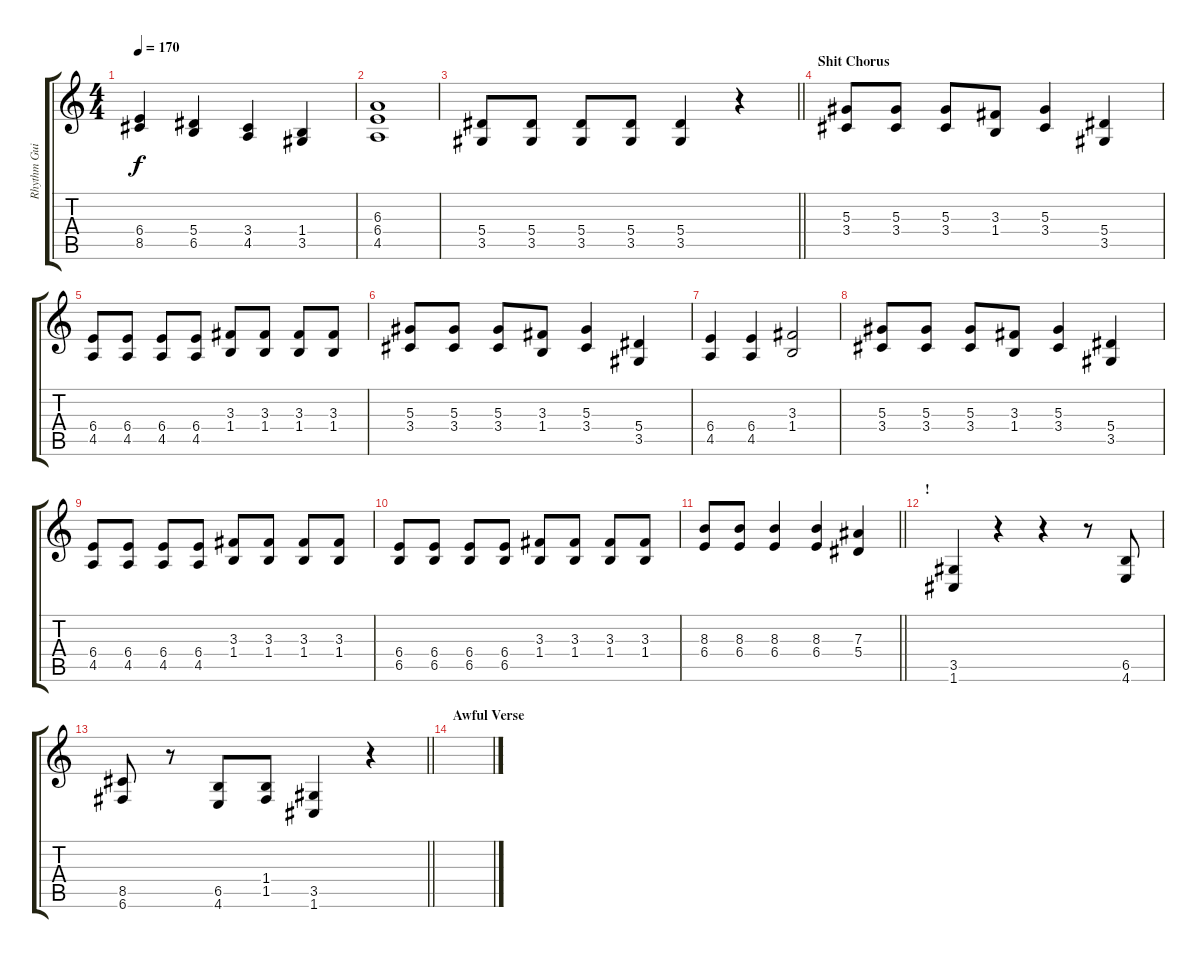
\track ("Rhythm Guitar" "Rhythm Gui") {instrument distortionguitar}
\staff {score tabs}
\tuning (C4 G3 Eb3 Bb2 F2 C2) {hide}
\ts (4 4)
\tempo 170
\clef g2
\ks c
(6.4 8.5).4{dy f} (5.4 6.5).4 (3.4 4.5).4 (1.4 3.5).4 |
(6.3 6.4 4.5).1 |
\barLineRight lightlight
(5.4 3.5).8 (5.4 3.5).8 (5.4 3.5).8 (5.4 3.5).8 (5.4 3.5).4 r.4 |
\section ("" "Shit Chorus")
(5.3 3.4).8 (5.3 3.4).8 (5.3 3.4).8 (3.3 1.4).8 (5.3 3.4).4 (5.4 3.5).4 |
(6.4 4.5).8 (6.4 4.5).8 (6.4 4.5).8 (6.4 4.5).8 (3.3 1.4).8 (3.3 1.4).8 (3.3 1.4).8 (3.3 1.4).8 |
(5.3 3.4).8 (5.3 3.4).8 (5.3 3.4).8 (3.3 1.4).8 (5.3 3.4).4 (5.4 3.5).4 |
(6.4 4.5).4 (6.4 4.5).4 (3.3 1.4).2 |
(5.3 3.4).8 (5.3 3.4).8 (5.3 3.4).8 (3.3 1.4).8 (5.3 3.4).4 (5.4 3.5).4 |
(6.4 4.5).8 (6.4 4.5).8 (6.4 4.5).8 (6.4 4.5).8 (3.3 1.4).8 (3.3 1.4).8 (3.3 1.4).8 (3.3 1.4).8 |
(6.4 6.5).8 (6.4 6.5).8 (6.4 6.5).8 (6.4 6.5).8 (3.3 1.4).8 (3.3 1.4).8 (3.3 1.4).8 (3.3 1.4).8 |
\barLineRight lightlight
(8.3 6.4).8 (8.3 6.4).8 (8.3 6.4).4 (8.3 6.4).4 (7.3 5.4).4 |
\section ("" "!")
(3.5 1.6).4 r.4 r.4 r.8 (6.5 4.6).8 |
\barLineRight lightlight
(8.5 6.6).8 r.8 (6.5 4.6).8 (1.4 1.5).8 (3.5 1.6).4 r.4 |
\section ("" "Awful Verse")
